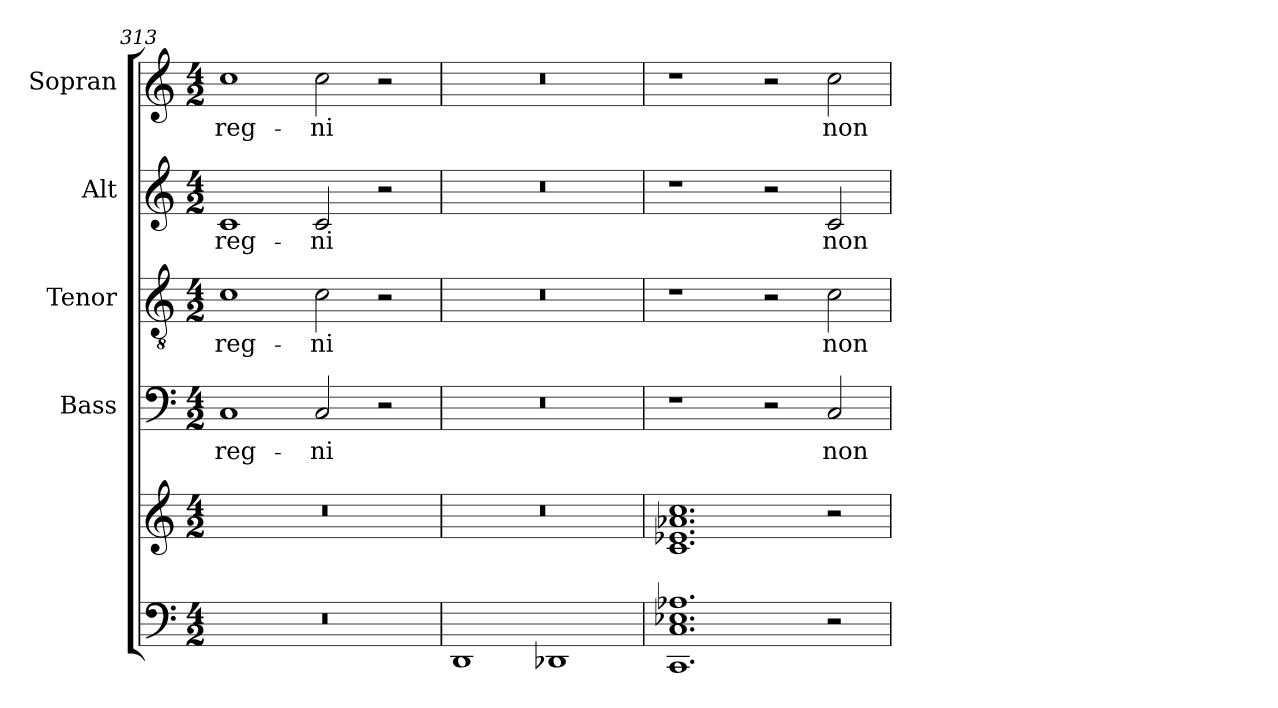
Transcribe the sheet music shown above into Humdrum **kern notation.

**kern	**kern	**kern	**text	**kern	**text	**kern	**text	**kern	**text
*part5	*part5	*part4	*part4	*part3	*part3	*part2	*part2	*part1	*part1
*staff6	*staff5	*staff4	*staff4	*staff3	*staff3	*staff2	*staff2	*staff1	*staff1
*	*	*I"Bass	*	*I"Tenor	*	*I"Alt	*	*I"Sopran	*
*	*	*I'B.	*	*I'T.	*	*I'A.	*	*I'S.	*
*clefF4	*clefG2	*clefF4	*	*clefGv2	*	*clefG2	*	*clefG2	*
*k[]	*k[]	*k[]	*	*k[]	*	*k[]	*	*k[]	*
*C:	*C:	*C:	*	*C:	*	*C:	*	*C:	*
*M4/2	*M4/2	*M4/2	*	*M4/2	*	*M4/2	*	*M4/2	*
=313	=313	=313	=313	=313	=313	=313	=313	=313	=313
!	!	!	!LO:LY:b	!	!LO:LY:b	!	!LO:LY:b	!	!LO:LY:b
0r	0r	1C	reg-	1c	reg-	1c	reg-	1cc	reg-
!	!	!	!LO:LY:b	!	!LO:LY:b	!	!LO:LY:b	!	!LO:LY:b
.	.	2C/	-ni	2c\	-ni	2c/	-ni	2cc\	-ni
.	.	2r	.	2r	.	2r	.	2r	.
=314	=314	=314	=314	=314	=314	=314	=314	=314	=314
1DD	0r	0r	.	0r	.	0r	.	0r	.
1DD-X	.	.	.	.	.	.	.	.	.
=315	=315	=315	=315	=315	=315	=315	=315	=315	=315
1.CC 1.C 1.E-X 1.A-X	1.c 1.e-X 1.a-X 1.cc	1r	.	1r	.	1r	.	1r	.
.	.	2r	.	2r	.	2r	.	2r	.
!	!	!	!LO:LY:b	!	!LO:LY:b	!	!LO:LY:b	!	!LO:LY:b
2r	2r	2C/	non	2c\	non	2c/	non	2cc\	non
=	=	=	=	=	=	=	=	=	=
*-	*-	*-	*-	*-	*-	*-	*-	*-	*-
